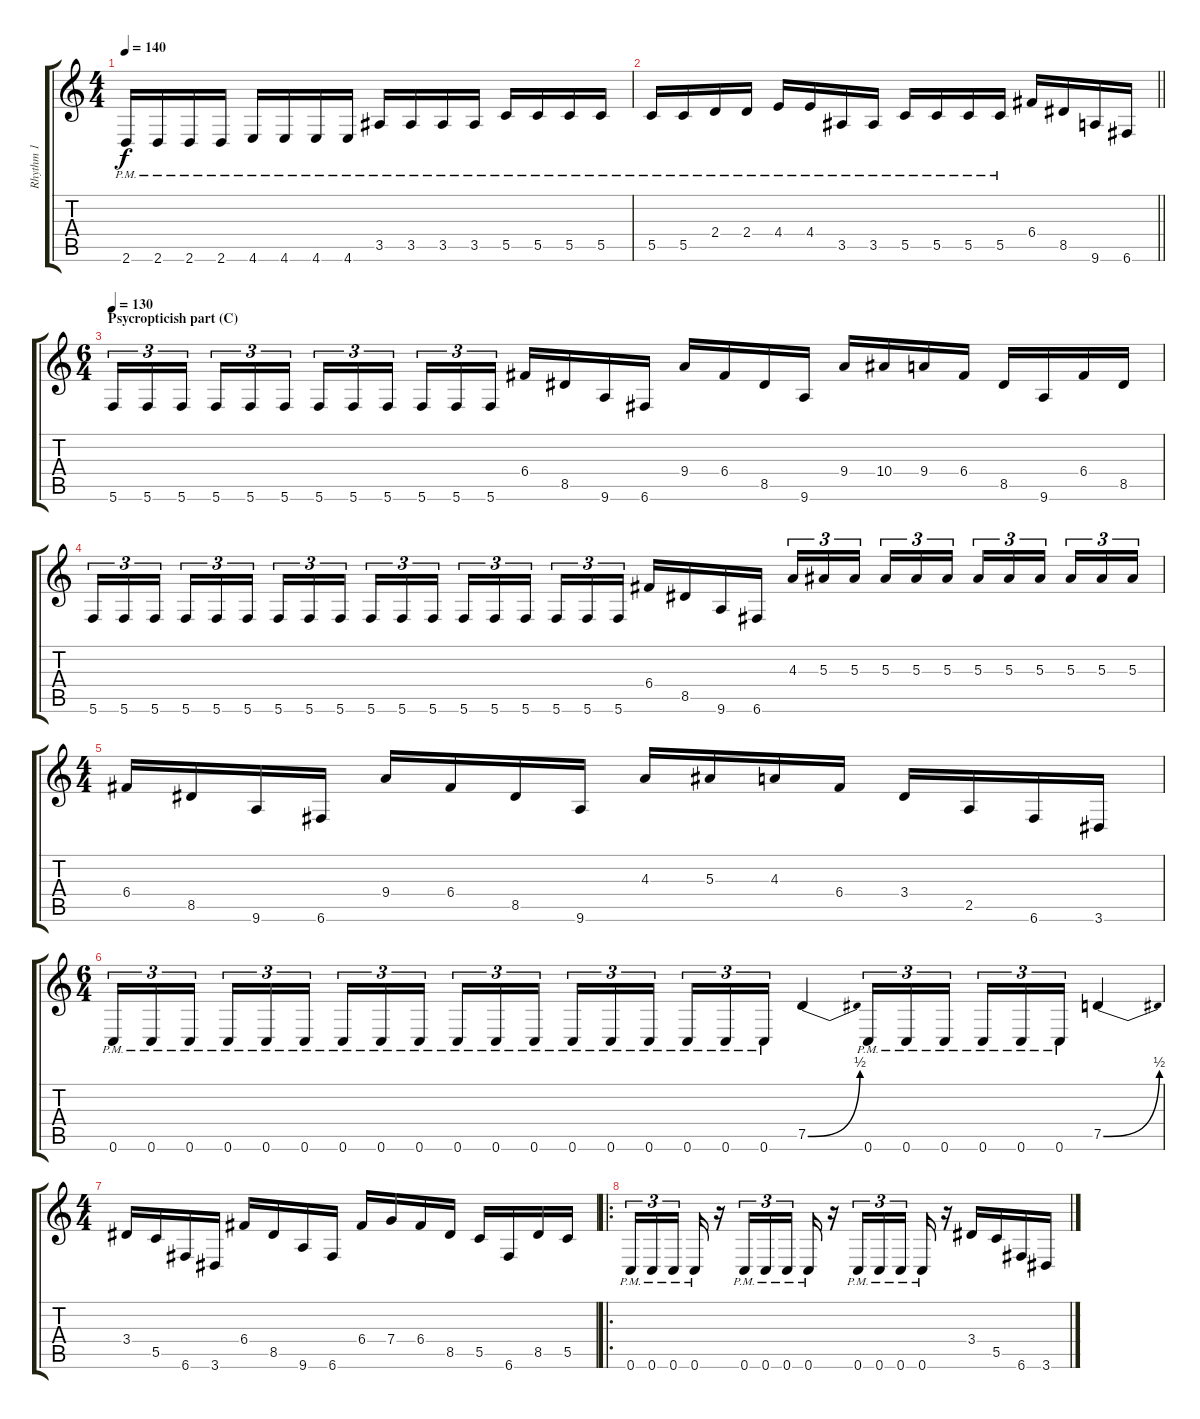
\track ("Rhythm 1" "Rhythm 1") {instrument distortionguitar}
\staff {score tabs}
\tuning (D4 A3 F3 C3 G2 C2) {hide}
\ts (4 4)
\tempo 140
\clef g2
\ks c
2.6{pm}.16{dy f} 2.6{pm}.16 2.6{pm}.16 2.6{pm}.16 4.6{pm}.16 4.6{pm}.16 4.6{pm}.16 4.6{pm}.16 3.5{pm}.16 3.5{pm}.16 3.5{pm}.16 3.5{pm}.16 5.5{pm}.16 5.5{pm}.16 5.5{pm}.16 5.5{pm}.16 |
\barLineRight lightlight
5.5{pm}.16 5.5{pm}.16 2.4{pm}.16 2.4{pm}.16 4.4{pm}.16 4.4{pm}.16 3.5{pm}.16 3.5{pm}.16 5.5{pm}.16 5.5{pm}.16 5.5{pm}.16 5.5{pm}.16 6.4.16 8.5.16 9.6.16 6.6.16 |
\ts (6 4)
\section ("" "Psycropticish part (C)")
\tempo 130
5.6.16{tu (3 2)} 5.6.16{tu (3 2)} 5.6.16{tu (3 2) beam splitsecondary} 5.6.16{tu (3 2)} 5.6.16{tu (3 2)} 5.6.16{tu (3 2) beam splitsecondary} 5.6.16{tu (3 2)} 5.6.16{tu (3 2)} 5.6.16{tu (3 2) beam splitsecondary} 5.6.16{tu (3 2)} 5.6.16{tu (3 2)} 5.6.16{tu (3 2) beam splitsecondary} 6.4.16 8.5.16 9.6.16 6.6.16 9.4.16 6.4.16 8.5.16 9.6.16 9.4.16 10.4.16 9.4.16 6.4.16 8.5.16 9.6.16 6.4.16 8.5.16 |
5.6.16{tu (3 2)} 5.6.16{tu (3 2)} 5.6.16{tu (3 2) beam splitsecondary} 5.6.16{tu (3 2)} 5.6.16{tu (3 2)} 5.6.16{tu (3 2) beam splitsecondary} 5.6.16{tu (3 2)} 5.6.16{tu (3 2)} 5.6.16{tu (3 2) beam splitsecondary} 5.6.16{tu (3 2)} 5.6.16{tu (3 2)} 5.6.16{tu (3 2) beam splitsecondary} 5.6.16{tu (3 2)} 5.6.16{tu (3 2)} 5.6.16{tu (3 2) beam splitsecondary} 5.6.16{tu (3 2)} 5.6.16{tu (3 2)} 5.6.16{tu (3 2)} 6.4.16 8.5.16 9.6.16 6.6.16{beam splitsecondary} 4.3.16{tu (3 2)} 5.3.16{tu (3 2)} 5.3.16{tu (3 2) beam splitsecondary} 5.3.16{tu (3 2)} 5.3.16{tu (3 2)} 5.3.16{tu (3 2) beam splitsecondary} 5.3.16{tu (3 2)} 5.3.16{tu (3 2)} 5.3.16{tu (3 2) beam splitsecondary} 5.3.16{tu (3 2)} 5.3.16{tu (3 2)} 5.3.16{tu (3 2)} |
\ts (4 4)
6.4.16 8.5.16 9.6.16 6.6.16 9.4.16 6.4.16 8.5.16 9.6.16 4.3.16 5.3.16 4.3.16 6.4.16 3.4.16 2.5.16 6.6.16 3.6.16 |
\ts (6 4)
0.6{pm}.16{tu (3 2)} 0.6{pm}.16{tu (3 2)} 0.6{pm}.16{tu (3 2) beam splitsecondary} 0.6{pm}.16{tu (3 2)} 0.6{pm}.16{tu (3 2)} 0.6{pm}.16{tu (3 2) beam splitsecondary} 0.6{pm}.16{tu (3 2)} 0.6{pm}.16{tu (3 2)} 0.6{pm}.16{tu (3 2) beam splitsecondary} 0.6{pm}.16{tu (3 2)} 0.6{pm}.16{tu (3 2)} 0.6{pm}.16{tu (3 2) beam splitsecondary} 0.6{pm}.16{tu (3 2)} 0.6{pm}.16{tu (3 2)} 0.6{pm}.16{tu (3 2) beam splitsecondary} 0.6{pm}.16{tu (3 2)} 0.6{pm}.16{tu (3 2)} 0.6{pm}.16{tu (3 2)} 7.5{be (bend 0 0 60 2)}.4 0.6{pm}.16{tu (3 2)} 0.6{pm}.16{tu (3 2)} 0.6{pm}.16{tu (3 2) beam splitsecondary} 0.6{pm}.16{tu (3 2)} 0.6{pm}.16{tu (3 2)} 0.6{pm}.16{tu (3 2)} 7.5{be (bend 0 0 60 2)}.4 |
\ts (4 4)
3.4.16 5.5.16 6.6.16 3.6.16 6.4.16 8.5.16 9.6.16 6.6.16 6.4.16 7.4.16 6.4.16 8.5.16 5.5.16 6.6.16 8.5.16 5.5.16 |
\ro
0.6{pm}.16{tu (3 2)} 0.6{pm}.16{tu (3 2)} 0.6{pm}.16{tu (3 2) beam splitsecondary} 0.6{pm}.16 r.16 0.6{pm}.16{tu (3 2)} 0.6{pm}.16{tu (3 2)} 0.6{pm}.16{tu (3 2) beam splitsecondary} 0.6{pm}.16 r.16 0.6{pm}.16{tu (3 2)} 0.6{pm}.16{tu (3 2)} 0.6{pm}.16{tu (3 2) beam splitsecondary} 0.6{pm}.16 r.16 3.4.16 5.5.16 6.6.16 3.6.16
